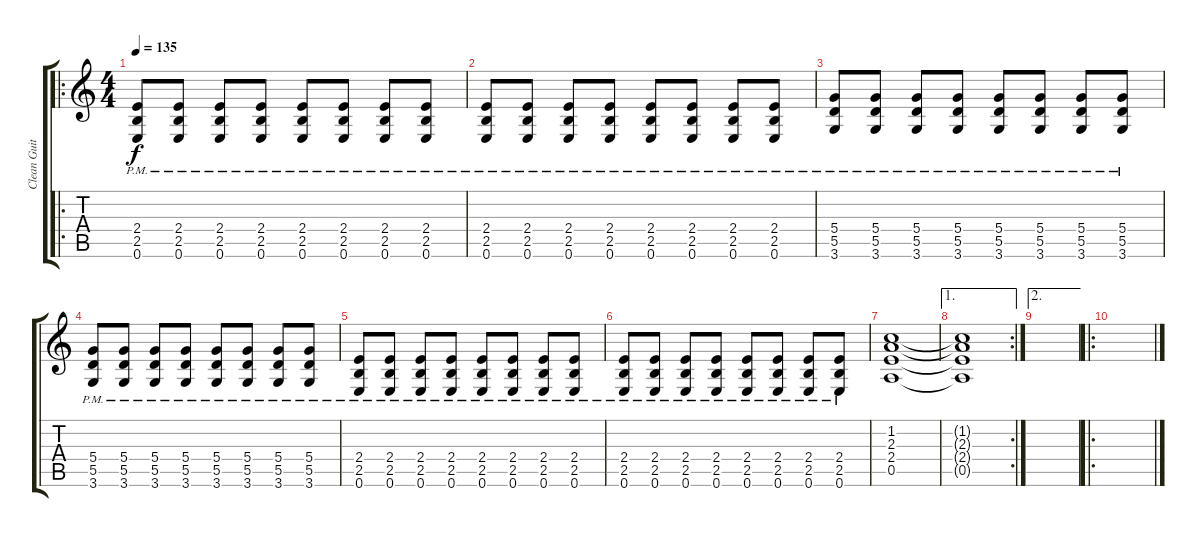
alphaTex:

\track ("Clean Guitar" "Clean Guit") {instrument electricguitarjazz}
\staff {score tabs}
\tuning (E4 B3 G3 D3 A2 E2) {hide}
\ro
\ts (4 4)
\tempo 135
\clef g2
\ks c
(2.4{pm} 2.5{pm} 0.6{pm}).8{dy f} (2.4{pm} 2.5{pm} 0.6{pm}).8 (2.4{pm} 2.5{pm} 0.6{pm}).8 (2.4{pm} 2.5{pm} 0.6{pm}).8 (2.4{pm} 2.5{pm} 0.6{pm}).8 (2.4{pm} 2.5{pm} 0.6{pm}).8 (2.4{pm} 2.5{pm} 0.6{pm}).8 (2.4{pm} 2.5{pm} 0.6{pm}).8 |
(2.4{pm} 2.5{pm} 0.6{pm}).8 (2.4{pm} 2.5{pm} 0.6{pm}).8 (2.4{pm} 2.5{pm} 0.6{pm}).8 (2.4{pm} 2.5{pm} 0.6{pm}).8 (2.4{pm} 2.5{pm} 0.6{pm}).8 (2.4{pm} 2.5{pm} 0.6{pm}).8 (2.4{pm} 2.5{pm} 0.6{pm}).8 (2.4{pm} 2.5{pm} 0.6{pm}).8 |
(5.4{pm} 5.5{pm} 3.6{pm}).8 (5.4{pm} 5.5{pm} 3.6{pm}).8 (5.4{pm} 5.5{pm} 3.6{pm}).8 (5.4{pm} 5.5{pm} 3.6{pm}).8 (5.4{pm} 5.5{pm} 3.6{pm}).8 (5.4{pm} 5.5{pm} 3.6{pm}).8 (5.4{pm} 5.5{pm} 3.6{pm}).8 (5.4{pm} 5.5{pm} 3.6{pm}).8 |
(5.4{pm} 5.5{pm} 3.6{pm}).8 (5.4{pm} 5.5{pm} 3.6{pm}).8 (5.4{pm} 5.5{pm} 3.6{pm}).8 (5.4{pm} 5.5{pm} 3.6{pm}).8 (5.4{pm} 5.5{pm} 3.6{pm}).8 (5.4{pm} 5.5{pm} 3.6{pm}).8 (5.4{pm} 5.5{pm} 3.6{pm}).8 (5.4{pm} 5.5{pm} 3.6{pm}).8 |
(2.4{pm} 2.5{pm} 0.6{pm}).8 (2.4{pm} 2.5{pm} 0.6{pm}).8 (2.4{pm} 2.5{pm} 0.6{pm}).8 (2.4{pm} 2.5{pm} 0.6{pm}).8 (2.4{pm} 2.5{pm} 0.6{pm}).8 (2.4{pm} 2.5{pm} 0.6{pm}).8 (2.4{pm} 2.5{pm} 0.6{pm}).8 (2.4{pm} 2.5{pm} 0.6{pm}).8 |
(2.4{pm} 2.5{pm} 0.6{pm}).8 (2.4{pm} 2.5{pm} 0.6{pm}).8 (2.4{pm} 2.5{pm} 0.6{pm}).8 (2.4{pm} 2.5{pm} 0.6{pm}).8 (2.4{pm} 2.5{pm} 0.6{pm}).8 (2.4{pm} 2.5{pm} 0.6{pm}).8 (2.4{pm} 2.5{pm} 0.6{pm}).8 (2.4{pm} 2.5{pm} 0.6{pm}).8 |
(1.2 2.3 2.4 0.5).1 |
\ae 1
\rc 2
(1.2{t} 2.3{t} 2.4{t} 0.5{t}).1 |
\ae 2
|
\ro
